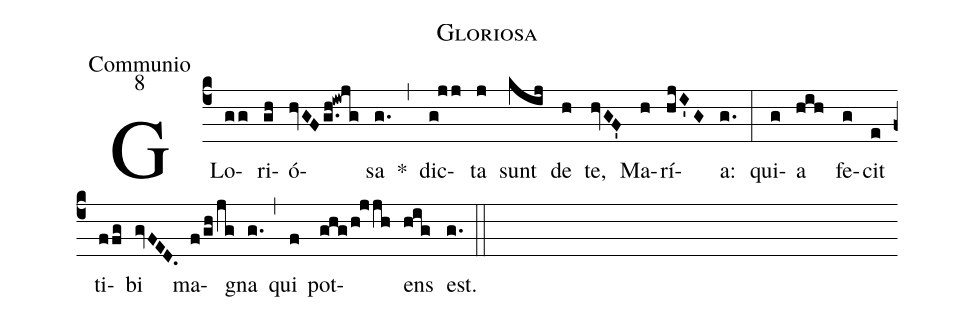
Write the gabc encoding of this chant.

name:Gloriosa;
office-part:Communio;
mode:8;
%%
(c4) GLo(gg)ri(gh)ó(hvGFg.h!iwjg)sa(g.) *(,) dic(g!jj)ta(j) sunt(kij) de(h) te,(hvGF') Ma(h)rí(hjI'G)a:(g.) (:)
qui(g)a(hih) fe(g)cit(e) ti(ffg)bi(gvFED.) ma(f/gh/jg)gna(g.) (,) qui(f) pot(ghg/h!jjh)ens(hig) est.(g.) (::)
